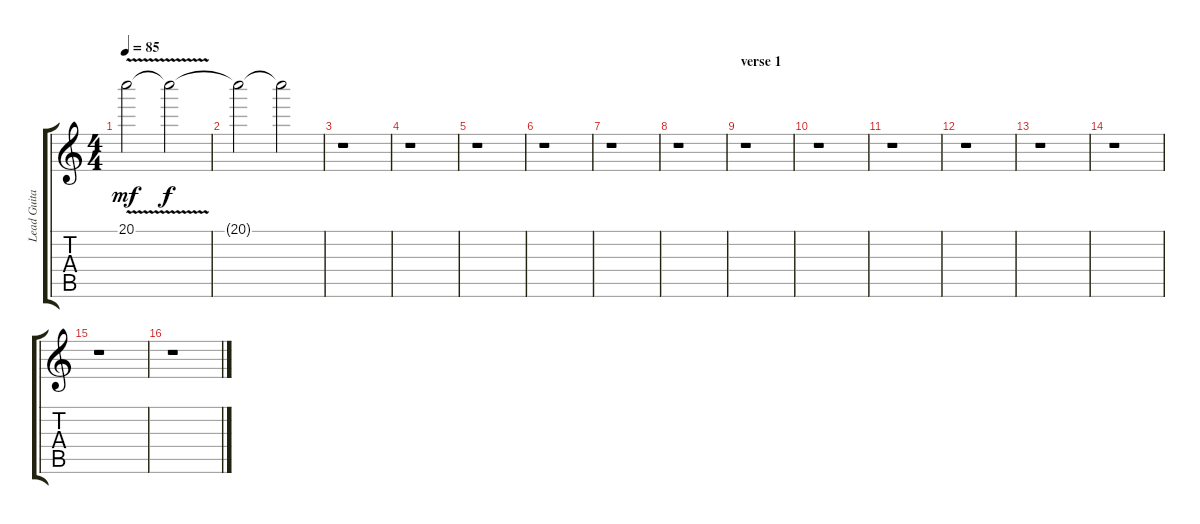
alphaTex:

\track ("Lead Guitar 1" "Lead Guita") {instrument overdrivenguitar}
\staff {score tabs}
\tuning (E4 B3 G3 D3 A2 E2) {hide}
\ts (4 4)
\section ("" "")
\tempo 85
\clef g2
\ks c
20.1{v}.2{dy mf} 20.1{t}.2{dy f volume 10} |
20.1{t}.2{volume 5} 20.1{t}.2{volume 0} |
r.1 |
r.1 |
r.1 |
r.1 |
r.1 |
r.1 |
\section ("" "verse 1")
r.1 |
r.1 |
r.1 |
r.1 |
r.1 |
r.1 |
r.1 |
r.1
